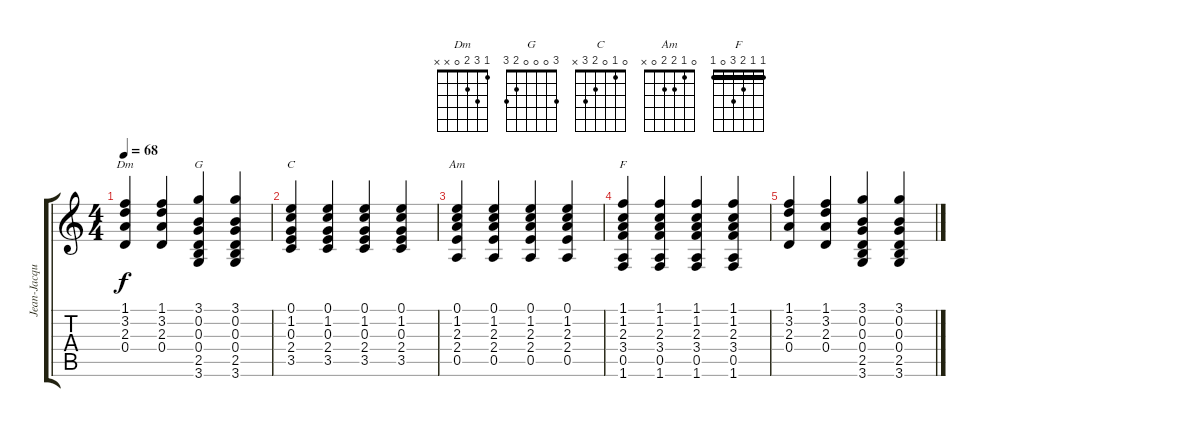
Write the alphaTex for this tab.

\track ("Jean-Jacques Goldman" "Jean-Jacqu") {instrument acousticguitarsteel}
\staff {score tabs}
\tuning (E4 B3 G3 D3 A2 E2) {hide}
\chord ("Dm" 1 3 2 0 x x)
\chord ("G" 3 0 0 0 2 3)
\chord ("C" 0 1 0 2 3 x)
\chord ("Am" 0 1 2 2 0 x)
\chord ("F" 1 1 2 3 0 1) {barre 1}
\ts (4 4)
\tempo 68
\clef g2
\ks c
(1.1 3.2 2.3 0.4).4{ch "Dm" dy f} (1.1 3.2 2.3 0.4).4 (3.1 0.2 0.3 0.4 2.5 3.6).4{ch "G"} (3.1 0.2 0.3 0.4 2.5 3.6).4 |
(0.1 1.2 0.3 2.4 3.5).4{ch "C"} (0.1 1.2 0.3 2.4 3.5).4 (0.1 1.2 0.3 2.4 3.5).4 (0.1 1.2 0.3 2.4 3.5).4 |
(0.1 1.2 2.3 2.4 0.5).4{ch "Am"} (0.1 1.2 2.3 2.4 0.5).4 (0.1 1.2 2.3 2.4 0.5).4 (0.1 1.2 2.3 2.4 0.5).4 |
(1.1 1.2 2.3 3.4 0.5 1.6).4{ch "F"} (1.1 1.2 2.3 3.4 0.5 1.6).4 (1.1 1.2 2.3 3.4 0.5 1.6).4 (1.1 1.2 2.3 3.4 0.5 1.6).4 |
(1.1 3.2 2.3 0.4).4 (1.1 3.2 2.3 0.4).4 (3.1 0.2 0.3 0.4 2.5 3.6).4 (3.1 0.2 0.3 0.4 2.5 3.6).4
